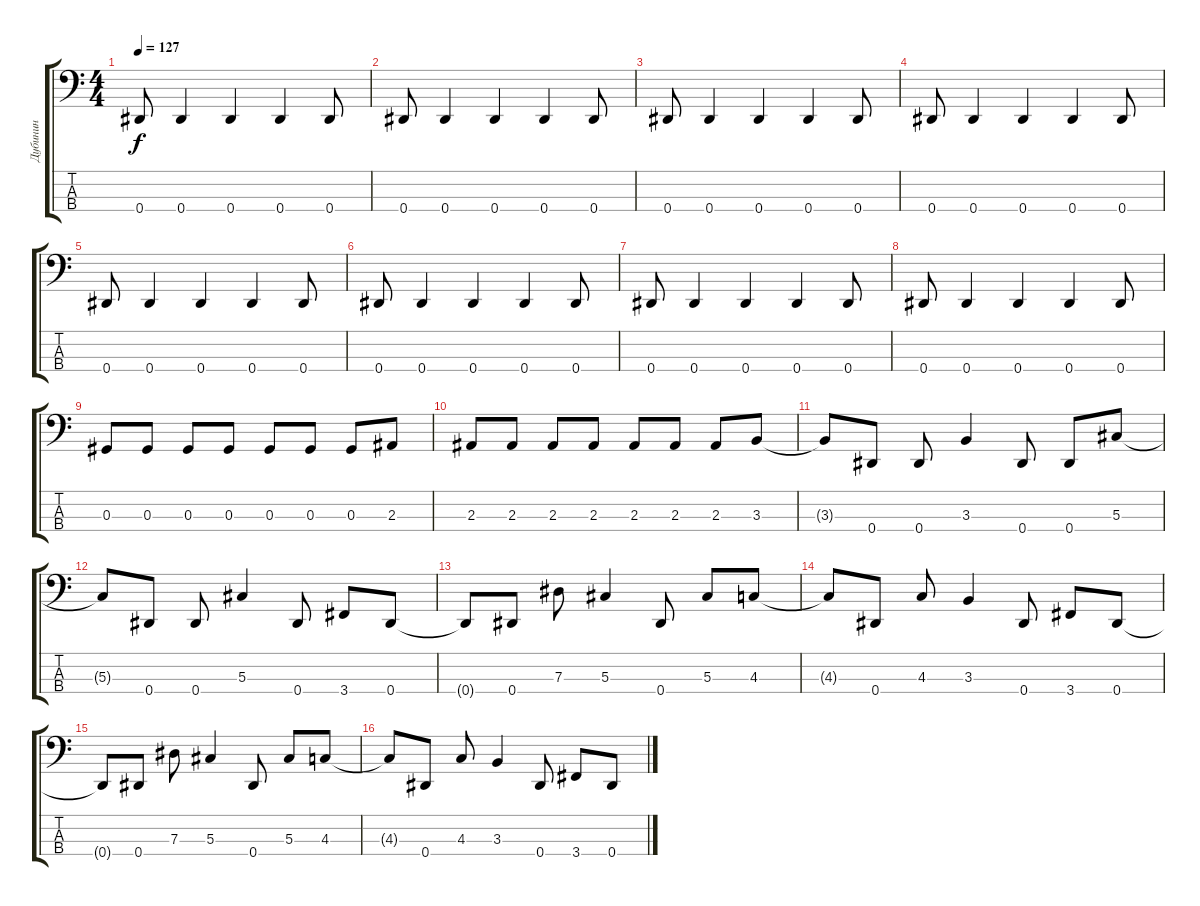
\track ("Дубинин" "Дубинин") {instrument electricbassfinger}
\staff {score tabs}
\tuning (Gb2 Db2 Ab1 Eb1) {hide}
\ts (4 4)
\tempo 127
\clef f4
\ks c
0.4.8{dy f} 0.4.4 0.4.4 0.4.4 0.4.8 |
0.4.8 0.4.4 0.4.4 0.4.4 0.4.8 |
0.4.8 0.4.4 0.4.4 0.4.4 0.4.8 |
0.4.8 0.4.4 0.4.4 0.4.4 0.4.8 |
0.4.8 0.4.4 0.4.4 0.4.4 0.4.8 |
0.4.8 0.4.4 0.4.4 0.4.4 0.4.8 |
0.4.8 0.4.4 0.4.4 0.4.4 0.4.8 |
0.4.8 0.4.4 0.4.4 0.4.4 0.4.8 |
0.3.8 0.3.8 0.3.8 0.3.8 0.3.8 0.3.8 0.3.8 2.3.8 |
2.3.8 2.3.8 2.3.8 2.3.8 2.3.8 2.3.8 2.3.8 3.3.8 |
3.3{t}.8 0.4.8 0.4.8 3.3.4 0.4.8 0.4.8 5.3.8 |
5.3{t}.8 0.4.8 0.4.8 5.3.4 0.4.8 3.4.8 0.4.8 |
0.4{t}.8 0.4.8 7.3.8 5.3.4 0.4.8 5.3.8 4.3.8 |
4.3{t}.8 0.4.8 4.3.8 3.3.4 0.4.8 3.4.8 0.4.8 |
0.4{t}.8 0.4.8 7.3.8 5.3.4 0.4.8 5.3.8 4.3.8 |
4.3{t}.8 0.4.8 4.3.8 3.3.4 0.4.8 3.4.8 0.4.8
